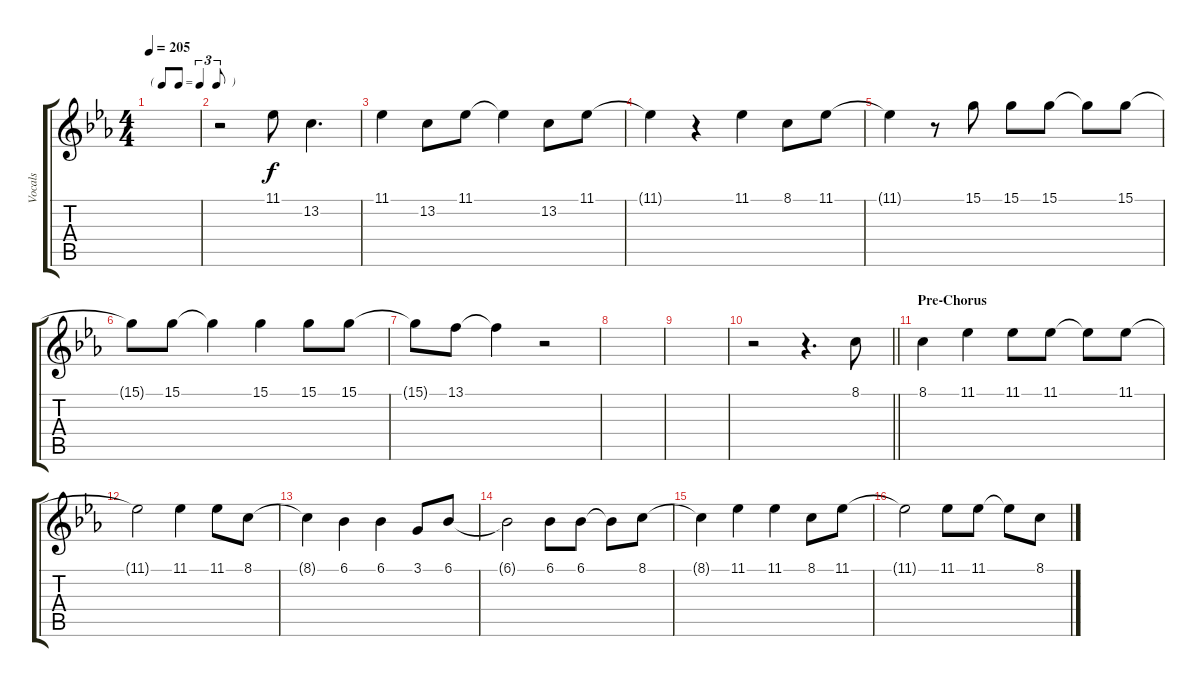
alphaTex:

\track ("Vocals" "Vocals") {instrument vibraphone}
\staff {score tabs}
\tuning (E4 B3 G3 D3 A2 E2) {hide}
\ts (4 4)
\tf triplet8th
\tempo 205
\clef g2
\ks eb
|
r.2 11.1.8 13.2.4{d} |
11.1.4 13.2.8 11.1.8 11.1{t}.4 13.2.8 11.1.8 |
11.1{t}.4 r.4 11.1.4 8.1.8 11.1.8 |
11.1{t}.4 r.8 15.1.8 15.1.8 15.1.8 15.1{t}.8 15.1.8 |
15.1{t}.8 15.1.8 15.1{t}.4 15.1.4 15.1.8 15.1.8 |
15.1{t}.8 13.1.8 13.1{t}.4 r.2 |
|
|
\barLineRight lightlight
r.2 r.4{d} 8.1.8 |
\section ("" "Pre-Chorus")
8.1.4 11.1.4 11.1.8 11.1.8 11.1{t}.8 11.1.8 |
11.1{t}.2 11.1.4 11.1.8 8.1.8 |
8.1{t}.4 6.1.4 6.1.4 3.1.8 6.1.8 |
6.1{t}.2 6.1.8 6.1.8 6.1{t}.8 8.1.8 |
8.1{t}.4 11.1.4 11.1.4 8.1.8 11.1.8 |
11.1{t}.2 11.1.8 11.1.8 11.1{t}.8 8.1.8
